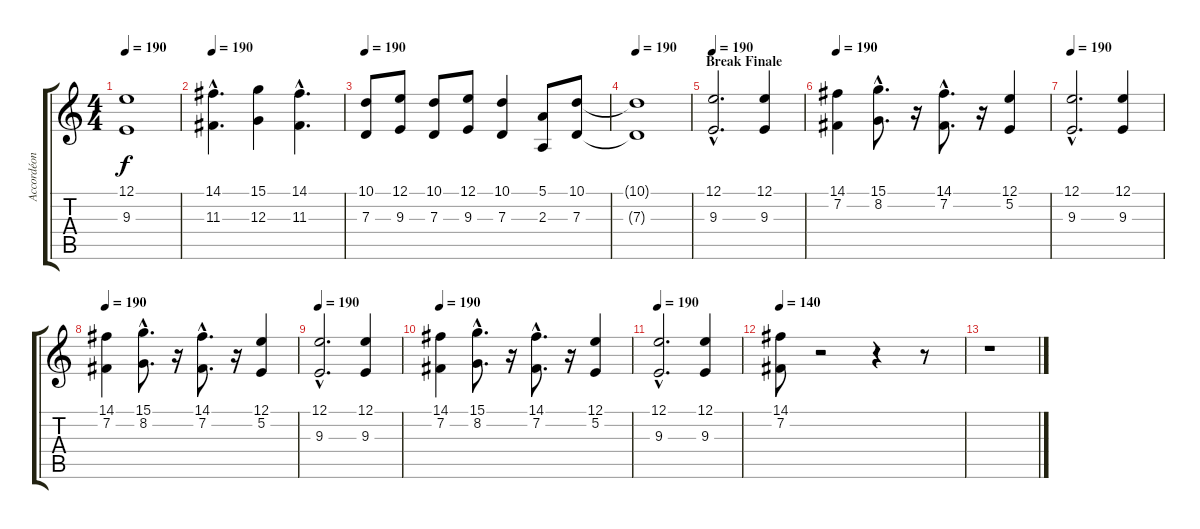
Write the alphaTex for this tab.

\track ("Accordéon" "Accordéon") {instrument accordion}
\staff {score tabs}
\tuning (E4 B3 G3 D3 A2 E2) {hide}
\ts (4 4)
\tempo 190
\clef g2
\ks c
(12.1 9.3).1{dy f} |
\tempo 190
(14.1{hac} 11.3{hac}).4{d} (15.1 12.3).4 (14.1{hac} 11.3{hac}).4{d} |
\tempo 190
(10.1 7.3).8 (12.1 9.3).8 (10.1 7.3).8 (12.1 9.3).8 (10.1 7.3).4 (5.1 2.3).8 (10.1 7.3).8 |
\tempo 190
(10.1{t} 7.3{t}).1 |
\section ("" "Break Finale")
\tempo 190
(12.1{hac} 9.3{hac}).2{d} (12.1 9.3).4 |
\tempo 190
(14.1 7.2).4 (15.1{hac} 8.2{hac}).8{d} r.16 (14.1{hac} 7.2{hac}).8{d} r.16 (12.1 5.2).4 |
\tempo 190
(12.1{hac} 9.3{hac}).2{d} (12.1 9.3).4 |
\tempo 190
(14.1 7.2).4 (15.1{hac} 8.2{hac}).8{d} r.16 (14.1{hac} 7.2{hac}).8{d} r.16 (12.1 5.2).4 |
\tempo 190
(12.1{hac} 9.3{hac}).2{d} (12.1 9.3).4 |
\tempo 190
(14.1 7.2).4 (15.1{hac} 8.2{hac}).8{d} r.16 (14.1{hac} 7.2{hac}).8{d} r.16 (12.1 5.2).4 |
\tempo 190
(12.1{hac} 9.3{hac}).2{d} (12.1 9.3).4 |
\tempo 140
(14.1 7.2).8 r.2 r.4 r.8 |
r.1
